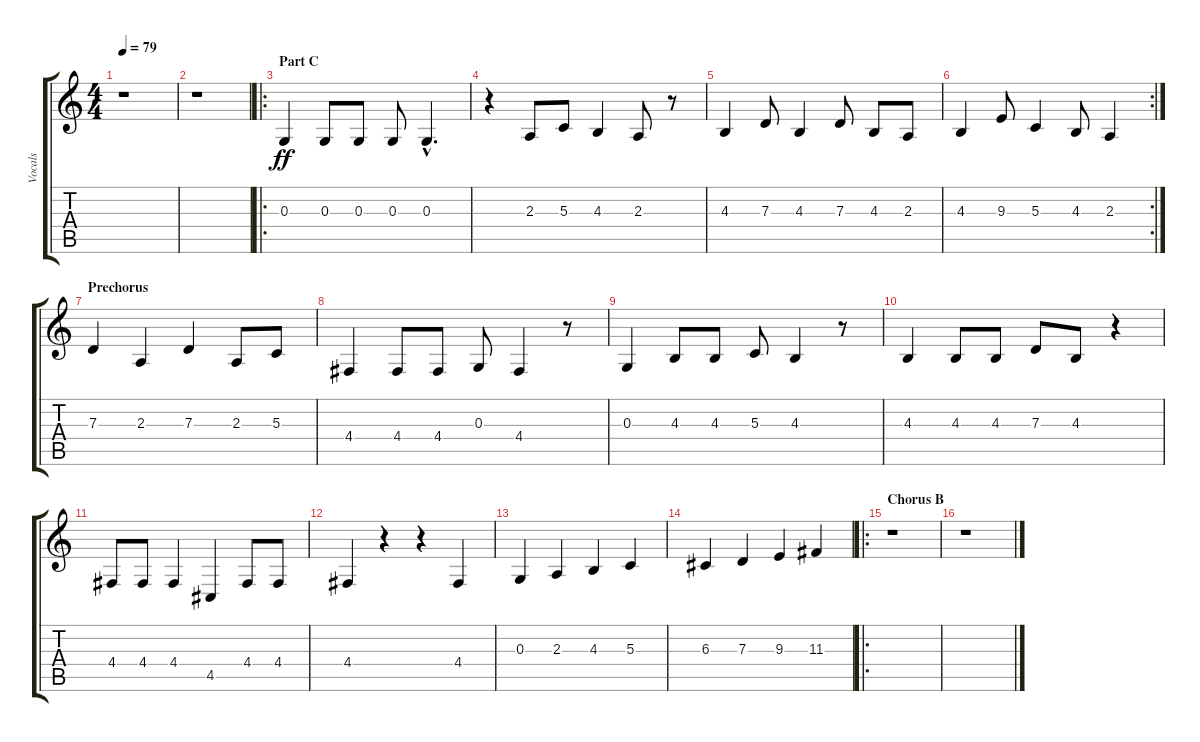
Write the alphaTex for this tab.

\track ("Vocals" "Vocals") {instrument synthvoice}
\staff {score tabs}
\tuning (E4 B3 G3 D3 A2 E2) {hide}
\ts (4 4)
\tempo 79
\clef g2
\ks c
r.1{dy ff} |
r.1 |
\ro
\section ("" "Part C")
0.3.4 0.3.8 0.3.8 0.3.8 0.3{hac}.4{d} |
r.4 2.3.8 5.3.8 4.3.4 2.3.8 r.8 |
4.3.4 7.3.8 4.3.4 7.3.8 4.3.8 2.3.8 |
\rc 2
4.3.4 9.3.8 5.3.4 4.3.8 2.3.4 |
\section ("" "Prechorus")
7.3.4 2.3.4 7.3.4 2.3.8 5.3.8 |
4.4.4 4.4.8 4.4.8 0.3.8 4.4.4 r.8 |
0.3.4 4.3.8 4.3.8 5.3.8 4.3.4 r.8 |
4.3.4 4.3.8 4.3.8 7.3.8 4.3.8 r.4 |
4.4.8 4.4.8 4.4.4 4.5.4 4.4.8 4.4.8 |
4.4.4 r.4 r.4 4.4.4 |
0.3.4 2.3.4 4.3.4 5.3.4 |
6.3.4 7.3.4 9.3.4 11.3.4 |
\ro
\section ("" "Chorus B")
r.1 |
r.1
